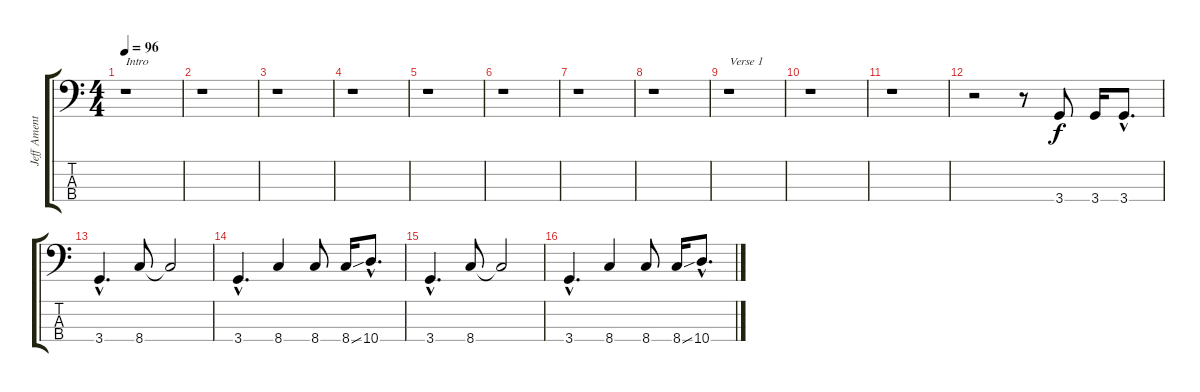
\track ("Jeff Ament" "Jeff Ament") {instrument fretlessbass}
\staff {score tabs}
\tuning (G2 D2 A1 E1) {hide}
\ts (4 4)
\tempo 96
\clef f4
\ks c
r.1{txt "Intro" dy f instrument fretlessbass} |
r.1 |
r.1 |
r.1 |
r.1 |
r.1 |
r.1 |
r.1 |
r.1{txt "Verse 1"} |
r.1 |
r.1 |
r.2 r.8 3.4.8 3.4.16 3.4{hac}.8{d} |
3.4{hac}.4{d} 8.4.8 8.4{t}.2 |
3.4{hac}.4{d} 8.4.4 8.4.8 8.4{ss}.16 10.4{hac}.8{d} |
3.4{hac}.4{d} 8.4.8 8.4{t}.2 |
3.4{hac}.4{d} 8.4.4 8.4.8 8.4{ss}.16 10.4{hac}.8{d}
